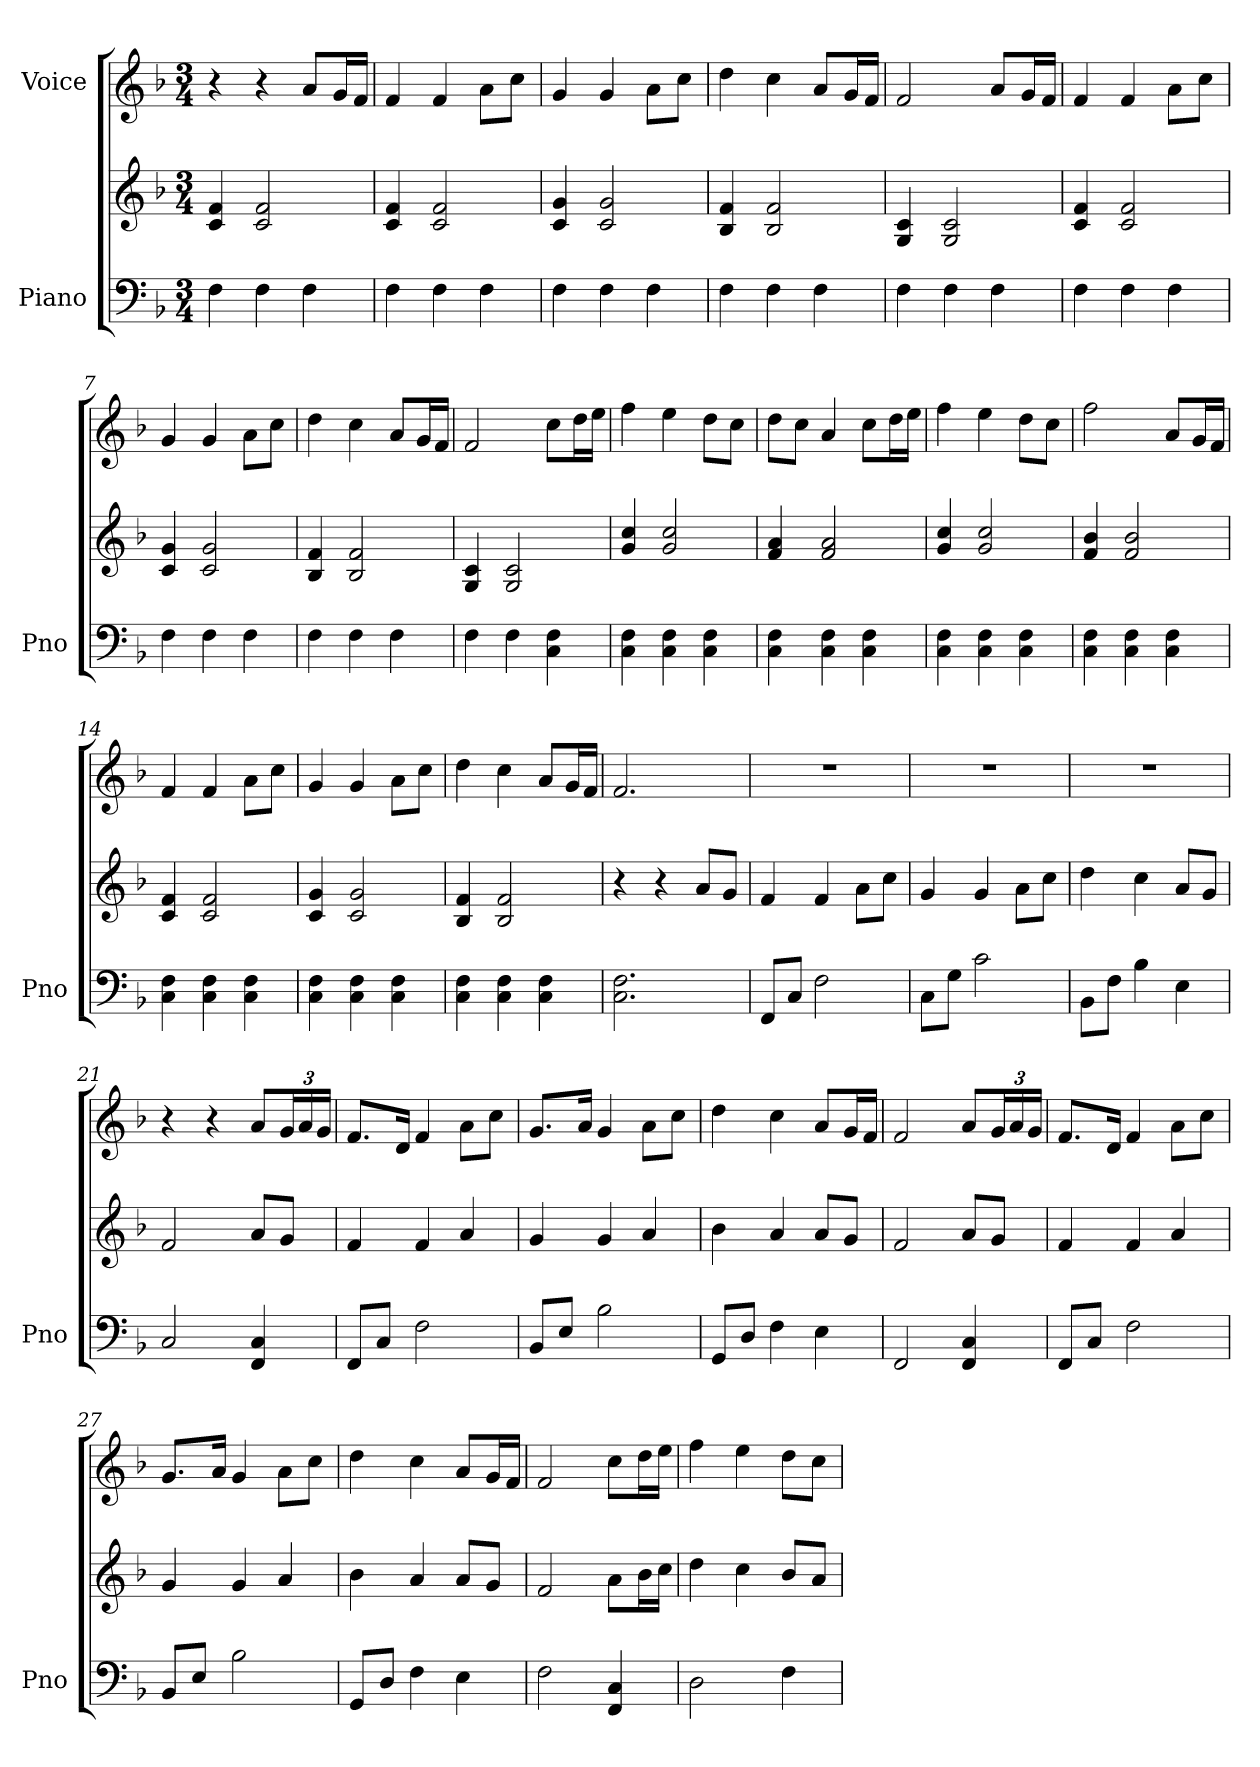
**kern	**kern	**kern
*part2	*part2	*part1
*staff3	*staff2	*staff1
*I"Piano	*	*I"Voice
*I'Pno	*	*
*clefF4	*clefG2	*clefG2
*k[b-]	*k[b-]	*k[b-]
*M3/4	*M3/4	*M3/4
=1	=1	=1
4F\	4c/ 4f/	4r
4F\	2c/ 2f/	4r
4F\	.	8a/L
.	.	16g/L
.	.	16f/JJ
=2	=2	=2
4F\	4c/ 4f/	4f/
4F\	2c/ 2f/	4f/
4F\	.	8a\L
.	.	8cc\J
=3	=3	=3
4F\	4c/ 4g/	4g/
4F\	2c/ 2g/	4g/
4F\	.	8a\L
.	.	8cc\J
=4	=4	=4
4F\	4B-/ 4f/	4dd\
4F\	2B-/ 2f/	4cc\
4F\	.	8a/L
.	.	16g/L
.	.	16f/JJ
=5	=5	=5
4F\	4G/ 4c/	2f/
4F\	2G/ 2c/	.
4F\	.	8a/L
.	.	16g/L
.	.	16f/JJ
=6	=6	=6
4F\	4c/ 4f/	4f/
4F\	2c/ 2f/	4f/
4F\	.	8a\L
.	.	8cc\J
=7	=7	=7
4F\	4c/ 4g/	4g/
4F\	2c/ 2g/	4g/
4F\	.	8a\L
.	.	8cc\J
!!LO:LB:g=z
=8	=8	=8
4F\	4B-/ 4f/	4dd\
4F\	2B-/ 2f/	4cc\
4F\	.	8a/L
.	.	16g/L
.	.	16f/JJ
=9	=9	=9
4F\	4G/ 4c/	2f/
4F\	2G/ 2c/	.
4C\ 4F\	.	8cc\L
.	.	16dd\L
.	.	16ee\JJ
=10	=10	=10
4C\ 4F\	4g/ 4cc/	4ff\
4C\ 4F\	2g/ 2cc/	4ee\
4C\ 4F\	.	8dd\L
.	.	8cc\J
=11	=11	=11
4C\ 4F\	4f/ 4a/	8dd\L
.	.	8cc\J
4C\ 4F\	2f/ 2a/	4a/
4C\ 4F\	.	8cc\L
.	.	16dd\L
.	.	16ee\JJ
=12	=12	=12
4C\ 4F\	4g/ 4cc/	4ff\
4C\ 4F\	2g/ 2cc/	4ee\
4C\ 4F\	.	8dd\L
.	.	8cc\J
=13	=13	=13
4C\ 4F\	4f/ 4b-/	2ff\
4C\ 4F\	2f/ 2b-/	.
4C\ 4F\	.	8a/L
.	.	16g/L
.	.	16f/JJ
=14	=14	=14
4C\ 4F\	4c/ 4f/	4f/
4C\ 4F\	2c/ 2f/	4f/
4C\ 4F\	.	8a\L
.	.	8cc\J
=15	=15	=15
4C\ 4F\	4c/ 4g/	4g/
4C\ 4F\	2c/ 2g/	4g/
4C\ 4F\	.	8a\L
.	.	8cc\J
!!LO:LB:g=z
=16	=16	=16
4C\ 4F\	4B-/ 4f/	4dd\
4C\ 4F\	2B-/ 2f/	4cc\
4C\ 4F\	.	8a/L
.	.	16g/L
.	.	16f/JJ
=17	=17	=17
2.C\ 2.F\	4r	2.f/
.	4r	.
.	8a/L	.
.	8g/J	.
=18	=18	=18
8FF/L	4f/	2.r
8C/J	.	.
2F\	4f/	.
.	8a\L	.
.	8cc\J	.
=19	=19	=19
8C\L	4g/	2.r
8G\J	.	.
2c\	4g/	.
.	8a\L	.
.	8cc\J	.
=20	=20	=20
8BB-\L	4dd\	2.r
8F\J	.	.
4B-\	4cc\	.
4E\	8a/L	.
.	8g/J	.
=21	=21	=21
2C/	2f/	4r
.	.	4r
4FF/ 4C/	8a/L	8a/L
*	*	*Xbrackettup
.	8g/J	24g/L
.	.	24a/
.	.	24g/JJ
=22	=22	=22
8FF/L	4f/	8.f/L
8C/J	.	.
.	.	16d/Jk
2F\	4f/	4f/
.	4a/	8a\L
.	.	8cc\J
!!LO:PB:g=z
=23	=23	=23
8BB-/L	4g/	8.g/L
8E/J	.	.
.	.	16a/Jk
2B-\	4g/	4g/
.	4a/	8a\L
.	.	8cc\J
=24	=24	=24
8GG/L	4b-\	4dd\
8D/J	.	.
4F\	4a/	4cc\
4E\	8a/L	8a/L
.	8g/J	16g/L
.	.	16f/JJ
=25	=25	=25
2FF/	2f/	2f/
4FF/ 4C/	8a/L	8a/L
.	8g/J	24g/L
.	.	24a/
.	.	24g/JJ
=26	=26	=26
8FF/L	4f/	8.f/L
8C/J	.	.
.	.	16d/Jk
2F\	4f/	4f/
.	4a/	8a\L
.	.	8cc\J
=27	=27	=27
8BB-/L	4g/	8.g/L
8E/J	.	.
.	.	16a/Jk
2B-\	4g/	4g/
.	4a/	8a\L
.	.	8cc\J
=28	=28	=28
8GG/L	4b-\	4dd\
8D/J	.	.
4F\	4a/	4cc\
4E\	8a/L	8a/L
.	8g/J	16g/L
.	.	16f/JJ
=29	=29	=29
2F\	2f/	2f/
4FF/ 4C/	8a\L	8cc\L
.	16b-\L	16dd\L
.	16cc\JJ	16ee\JJ
!!LO:LB:g=z
=30	=30	=30
2D\	4dd\	4ff\
.	4cc\	4ee\
4F\	8b-/L	8dd\L
.	8a/J	8cc\J
=	=	=
*-	*-	*-
